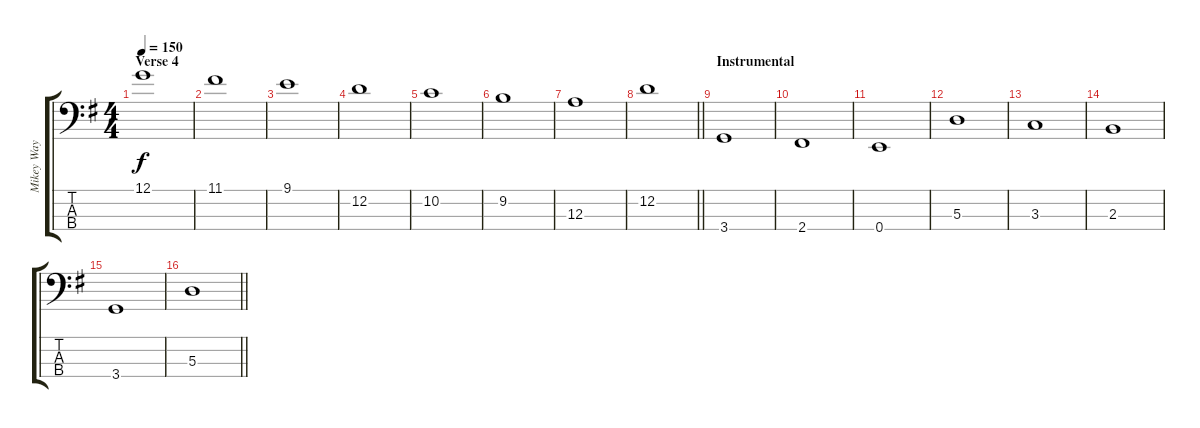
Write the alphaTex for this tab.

\track ("Mikey Way bajo" "Mikey Way ") {instrument electricbasspick}
\staff {score tabs}
\tuning (G2 D2 A1 E1) {hide}
\ts (4 4)
\section ("" "Verse 4")
\tempo 150
\clef f4
\ks eminor
12.1.1{dy f} |
11.1.1 |
9.1.1 |
12.2.1 |
10.2.1 |
9.2.1 |
12.3.1 |
\barLineRight lightlight
12.2.1 |
\section ("" "Instrumental")
3.4.1 |
2.4.1 |
0.4.1 |
5.3.1 |
3.3.1 |
2.3.1 |
3.4.1 |
\barLineRight lightlight
5.3.1
